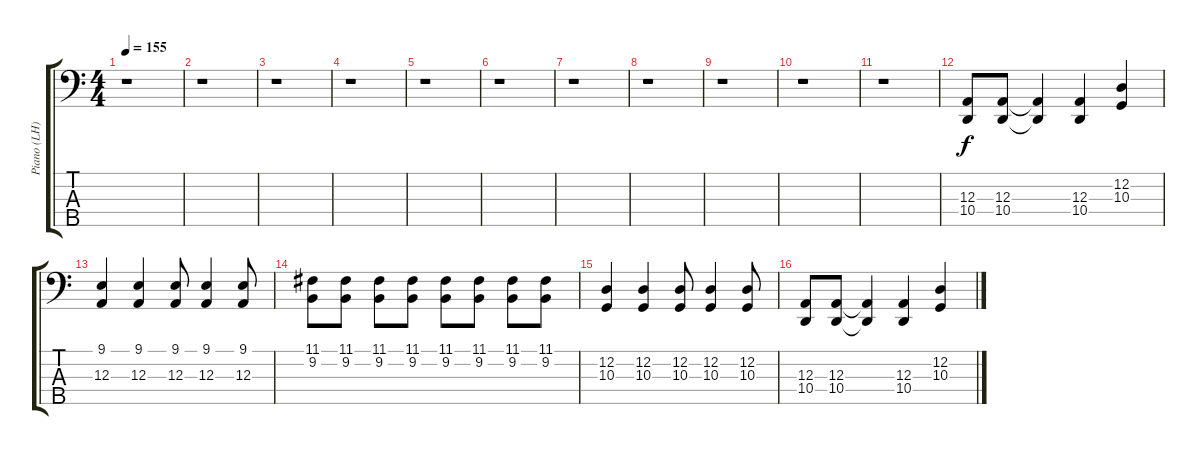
\track ("Piano (LH)" "Piano (LH)") {instrument honkytonkpiano}
\staff {score tabs}
\tuning (G2 D2 A1 E1 B0) {hide}
\ts (4 4)
\tempo 155
\clef f4
\ks c
r.1{dy f} |
r.1 |
r.1 |
r.1 |
r.1 |
r.1 |
r.1 |
r.1 |
r.1 |
r.1 |
r.1 |
(12.3 10.4).8 (12.3 10.4).8 (12.3{t} 10.4{t}).4 (12.3 10.4).4 (12.2 10.3).4 |
(9.1 12.3).4 (9.1 12.3).4 (9.1 12.3).8 (9.1 12.3).4 (9.1 12.3).8 |
(11.1 9.2).8 (11.1 9.2).8 (11.1 9.2).8 (11.1 9.2).8 (11.1 9.2).8 (11.1 9.2).8 (11.1 9.2).8 (11.1 9.2).8 |
(12.2 10.3).4 (12.2 10.3).4 (12.2 10.3).8 (12.2 10.3).4 (12.2 10.3).8 |
(12.3 10.4).8 (12.3 10.4).8 (12.3{t} 10.4{t}).4 (12.3 10.4).4 (12.2 10.3).4
